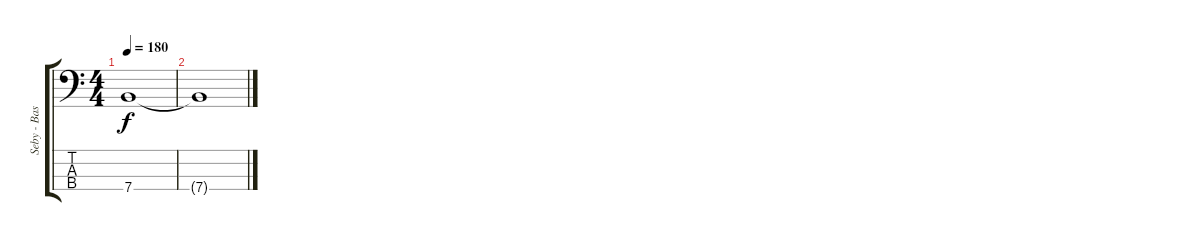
\track ("Seby - Bass" "Seby - Bas") {instrument electricbasspick}
\staff {score tabs}
\tuning (G2 D2 A1 E1) {hide}
\ts (4 4)
\tempo 180
\clef f4
\ks c
7.4.1{dy f} |
7.4{t}.1
